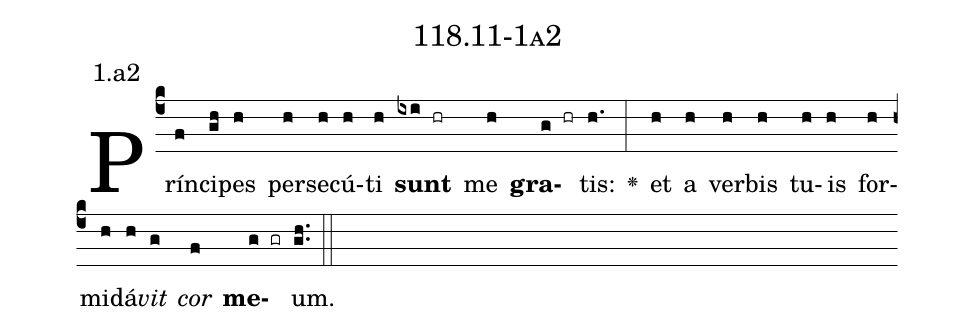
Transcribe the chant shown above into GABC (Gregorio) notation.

name: 118.11-1a2;
annotation: 1.a2;
%%
(c4)Prín(f)ci(gh)pes(h) per(h)se(h)cú(h)ti(h) <b>sunt</b>(ixi hr) me(h) <b>gra</b>(g hr)tis:(h.) <v>\greheightstar</v>(:) et(h) a(h) ver(h)bis(h) tu(h)is(h) for(h)mi(h)dá(h)<i>vit</i>(g) <i>cor</i>(f) <b>me</b>(g gr)um.(gh..) (::)


%E(h) u(h) o(g) u(f) a(g) e.(gh..) (::)
